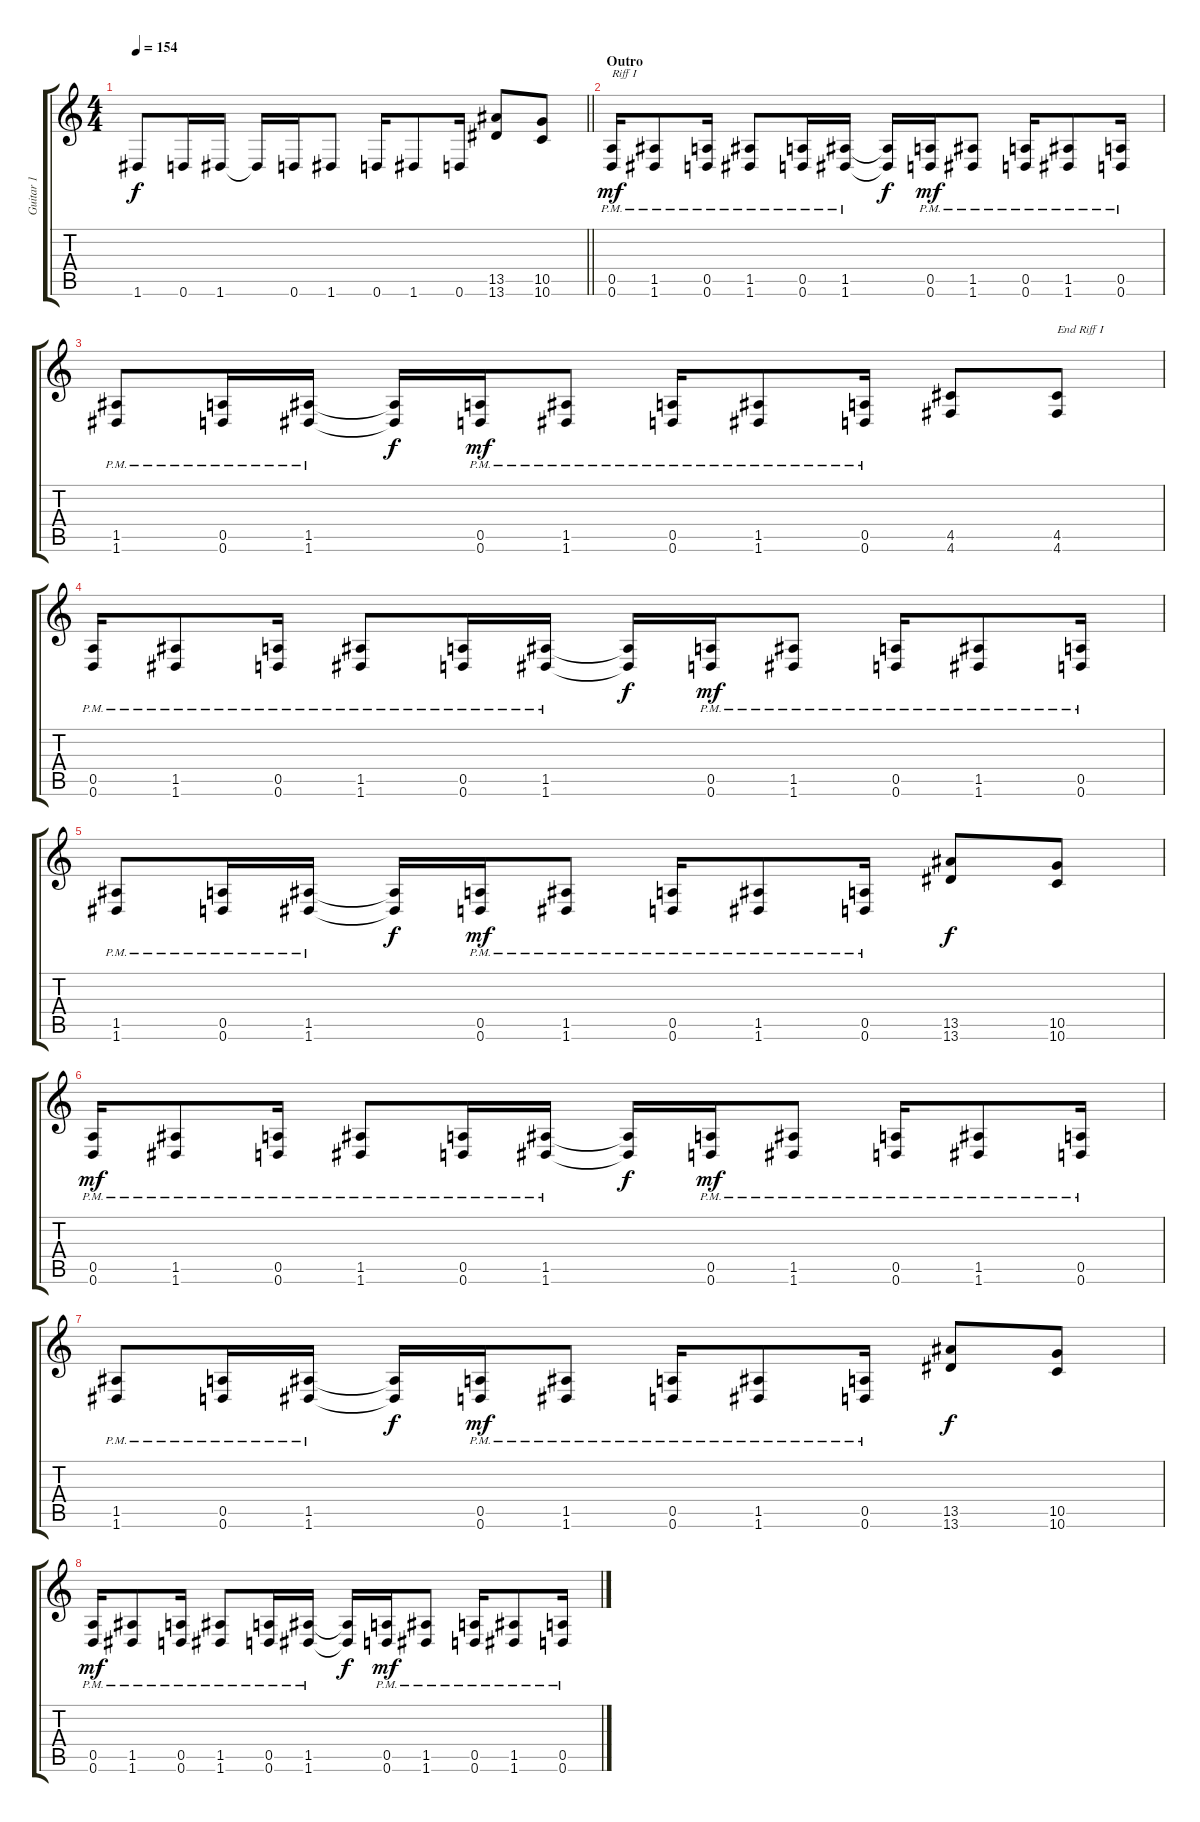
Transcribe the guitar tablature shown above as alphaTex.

\track ("Guitar 1" "Guitar 1") {instrument distortionguitar}
\staff {score tabs}
\tuning (E4 B3 G3 D3 A2 D2) {hide}
\ts (4 4)
\tempo 154
\clef g2
\barLineRight lightlight
\ks c
1.6.8{dy f} 0.6.16 1.6.16 1.6{t}.16 0.6.16 1.6.8 0.6.16 1.6.8 0.6.16 (13.5 13.6).8 (10.5 10.6).8 |
\section ("" "Outro")
(0.5{pm} 0.6{pm}).16{txt "Riff I" dy mf} (1.5{pm} 1.6{pm}).8 (0.5{pm} 0.6{pm}).16 (1.5{pm} 1.6{pm}).8 (0.5{pm} 0.6{pm}).16 (1.5{pm} 1.6{pm}).16 (1.5{t} 1.6{t}).16{dy f} (0.5{pm} 0.6{pm}).16{dy mf} (1.5{pm} 1.6{pm}).8 (0.5{pm} 0.6{pm}).16 (1.5{pm} 1.6{pm}).8 (0.5{pm} 0.6{pm}).16 |
(1.5{pm} 1.6{pm}).8 (0.5{pm} 0.6{pm}).16 (1.5{pm} 1.6{pm}).16 (1.5{t} 1.6{t}).16{dy f} (0.5{pm} 0.6{pm}).16{dy mf} (1.5{pm} 1.6{pm}).8 (0.5{pm} 0.6{pm}).16 (1.5{pm} 1.6{pm}).8 (0.5{pm} 0.6{pm}).16 (4.5 4.6).8 (4.5 4.6).8{txt "End Riff I"} |
(0.5{pm} 0.6{pm}).16 (1.5{pm} 1.6{pm}).8 (0.5{pm} 0.6{pm}).16 (1.5{pm} 1.6{pm}).8 (0.5{pm} 0.6{pm}).16 (1.5{pm} 1.6{pm}).16 (1.5{t} 1.6{t}).16{dy f} (0.5{pm} 0.6{pm}).16{dy mf} (1.5{pm} 1.6{pm}).8 (0.5{pm} 0.6{pm}).16 (1.5{pm} 1.6{pm}).8 (0.5{pm} 0.6{pm}).16 |
(1.5{pm} 1.6{pm}).8 (0.5{pm} 0.6{pm}).16 (1.5{pm} 1.6{pm}).16 (1.5{t} 1.6{t}).16{dy f} (0.5{pm} 0.6{pm}).16{dy mf} (1.5{pm} 1.6{pm}).8 (0.5{pm} 0.6{pm}).16 (1.5{pm} 1.6{pm}).8 (0.5{pm} 0.6{pm}).16 (13.5 13.6).8{dy f} (10.5 10.6).8 |
(0.5{pm} 0.6{pm}).16{dy mf} (1.5{pm} 1.6{pm}).8 (0.5{pm} 0.6{pm}).16 (1.5{pm} 1.6{pm}).8 (0.5{pm} 0.6{pm}).16 (1.5{pm} 1.6{pm}).16 (1.5{t} 1.6{t}).16{dy f} (0.5{pm} 0.6{pm}).16{dy mf} (1.5{pm} 1.6{pm}).8 (0.5{pm} 0.6{pm}).16 (1.5{pm} 1.6{pm}).8 (0.5{pm} 0.6{pm}).16 |
(1.5{pm} 1.6{pm}).8 (0.5{pm} 0.6{pm}).16 (1.5{pm} 1.6{pm}).16 (1.5{t} 1.6{t}).16{dy f} (0.5{pm} 0.6{pm}).16{dy mf} (1.5{pm} 1.6{pm}).8 (0.5{pm} 0.6{pm}).16 (1.5{pm} 1.6{pm}).8 (0.5 0.6{pm}).16 (13.5 13.6).8{dy f} (10.5 10.6).8 |
(0.5{pm} 0.6{pm}).16{dy mf} (1.5{pm} 1.6{pm}).8 (0.5{pm} 0.6{pm}).16 (1.5{pm} 1.6{pm}).8 (0.5{pm} 0.6{pm}).16 (1.5{pm} 1.6{pm}).16 (1.5{t} 1.6{t}).16{dy f} (0.5{pm} 0.6{pm}).16{dy mf} (1.5{pm} 1.6{pm}).8 (0.5{pm} 0.6{pm}).16 (1.5{pm} 1.6{pm}).8 (0.5{pm} 0.6{pm}).16
